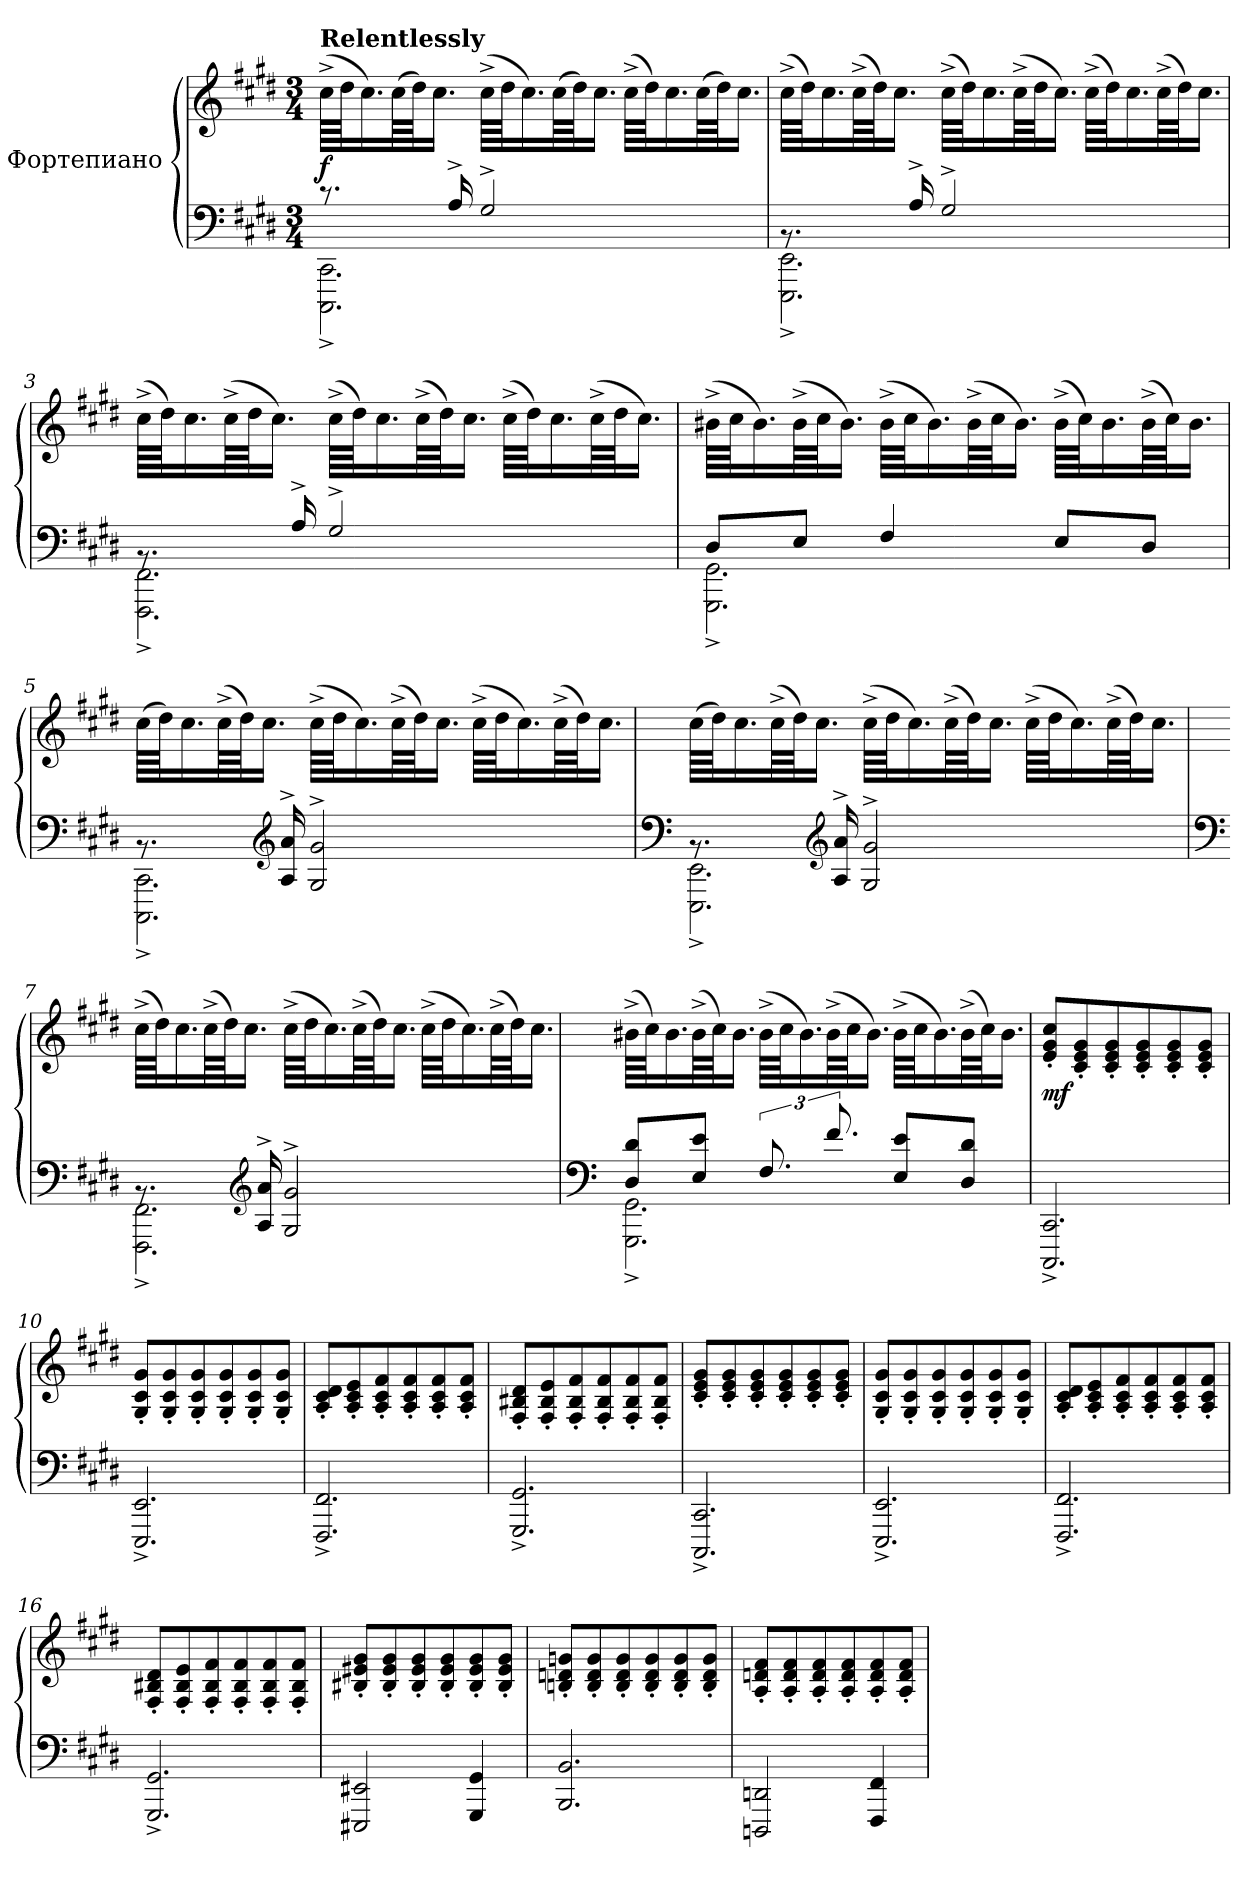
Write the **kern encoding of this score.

**kern	**kern	**dynam
*part1	*part1	*part1
*staff2	*staff1	*staff1/2
*I"Фортепиано	*	*
*clefF4	*clefG2	*
*k[f#c#g#d#]	*k[f#c#g#d#]	*
*M3/4	*M3/4	*
*MM70	*MM70	*
=1	=1	=1
*^	*	*
!	!	!LO:TX:a:B:t=Relentlessly	!
!	!	!	!LO:DY:b
8.r	2.CCC#\^ 2.CC#\^	(>64cc#^\LLLL	f
.	.	64dd#\JJ	.
.	.	16.cc#\)	.
.	.	(>64cc#\LL	.
.	.	64dd#\JJ)	.
.	.	16.cc#\JJ	.
16A^/	.	.	.
2G#^/	.	(>64cc#^\LLLL	.
.	.	64dd#\JJ	.
.	.	16.cc#\)	.
.	.	(>64cc#\LL	.
.	.	64dd#\JJ)	.
.	.	16.cc#\JJ	.
.	.	(>64cc#^\LLLL	.
.	.	64dd#\JJ)	.
.	.	16.cc#\	.
.	.	(>64cc#\LL	.
.	.	64dd#\JJ)	.
.	.	16.cc#\JJ	.
=2	=2	=2	=2
8.rBB	2.EEE\^ 2.EE\^	(>64cc#^\LLLL	.
.	.	64dd#\JJ)	.
.	.	16.cc#\	.
.	.	(>64cc#^\LL	.
.	.	64dd#\JJ)	.
.	.	16.cc#\JJ	.
16A^/	.	.	.
2G#^/	.	(>64cc#^\LLLL	.
.	.	64dd#\JJ)	.
.	.	16.cc#\	.
.	.	(>64cc#^\LL	.
.	.	64dd#\JJ	.
.	.	16.cc#\JJ)	.
.	.	(>64cc#^\LLLL	.
.	.	64dd#\JJ)	.
.	.	16.cc#\	.
.	.	(>64cc#^\LL	.
.	.	64dd#\JJ)	.
.	.	16.cc#\JJ	.
!!LO:LB:g=z
=3	=3	=3	=3
8.rBB	2.FFF#\^ 2.FF#\^	(>64cc#^\LLLL	.
.	.	64dd#\JJ)	.
.	.	16.cc#\	.
.	.	(>64cc#^\LL	.
.	.	64dd#\JJ	.
.	.	16.cc#\JJ)	.
16A^/	.	.	.
2G#^/	.	(>64cc#^\LLLL	.
.	.	64dd#\JJ)	.
.	.	16.cc#\	.
.	.	(>64cc#^\LL	.
.	.	64dd#\JJ)	.
.	.	16.cc#\JJ	.
.	.	(>64cc#^\LLLL	.
.	.	64dd#\JJ)	.
.	.	16.cc#\	.
.	.	(>64cc#^\LL	.
.	.	64dd#\JJ	.
.	.	16.cc#\JJ)	.
=4	=4	=4	=4
8D#/L	2.GGG#\^ 2.GG#\^	(>64b#X^\LLLL	.
.	.	64cc#\JJ	.
.	.	16.b#\)	.
8E/J	.	(>64b#^\LL	.
.	.	64cc#\JJ	.
.	.	16.b#\JJ)	.
4F#/	.	(>64b#^\LLLL	.
.	.	64cc#\JJ	.
.	.	16.b#\)	.
.	.	(>64b#^\LL	.
.	.	64cc#\JJ	.
.	.	16.b#\JJ)	.
8E/L	.	(>64b#^\LLLL	.
.	.	64cc#\JJ)	.
.	.	16.b#\	.
8D#/J	.	(>64b#^\LL	.
.	.	64cc#\JJ)	.
.	.	16.b#\JJ	.
!!LO:LB:g=z
=5	=5	=5	=5
8.rBB	2.CCC#\^ 2.CC#\^	(>64cc#\LLLL	.
.	.	64dd#\JJ)	.
.	.	16.cc#\	.
.	.	(>64cc#^\LL	.
.	.	64dd#\JJ)	.
.	.	16.cc#\JJ	.
*clefG2	*	*	*
16A/^ 16a/^	.	.	.
2G#/^ 2g#/^	.	(>64cc#^\LLLL	.
.	.	64dd#\JJ	.
.	.	16.cc#\)	.
.	.	(>64cc#^\LL	.
.	.	64dd#\JJ)	.
.	.	16.cc#\JJ	.
.	.	(>64cc#^\LLLL	.
.	.	64dd#\JJ	.
.	.	16.cc#\)	.
.	.	(>64cc#^\LL	.
.	.	64dd#\JJ)	.
.	.	16.cc#\JJ	.
=6	=6	=6	=6
*clefF4	*	*	*
8.rBB	2.EEE\^ 2.EE\^	(>64cc#\LLLL	.
.	.	64dd#\JJ)	.
.	.	16.cc#\	.
.	.	(>64cc#^\LL	.
.	.	64dd#\JJ)	.
.	.	16.cc#\JJ	.
*clefG2	*	*	*
16A/^ 16a/^	.	.	.
2G#/^ 2g#/^	.	(>64cc#^\LLLL	.
.	.	64dd#\JJ	.
.	.	16.cc#\)	.
.	.	(>64cc#^\LL	.
.	.	64dd#\JJ)	.
.	.	16.cc#\JJ	.
.	.	(>64cc#^\LLLL	.
.	.	64dd#\JJ	.
.	.	16.cc#\)	.
.	.	(>64cc#^\LL	.
.	.	64dd#\JJ)	.
.	.	16.cc#\JJ	.
!!LO:LB:g=z
=7	=7	=7	=7
*clefF4	*	*	*
8.rBB	2.FFF#\^ 2.FF#\^	(>64cc#^\LLLL	.
.	.	64dd#\JJ)	.
.	.	16.cc#\	.
.	.	(>64cc#^\LL	.
.	.	64dd#\JJ)	.
.	.	16.cc#\JJ	.
*clefG2	*	*	*
16A/^ 16a/^	.	.	.
2G#/^ 2g#/^	.	(>64cc#^\LLLL	.
.	.	64dd#\JJ	.
.	.	16.cc#\)	.
.	.	(>64cc#^\LL	.
.	.	64dd#\JJ)	.
.	.	16.cc#\JJ	.
.	.	(>64cc#^\LLLL	.
.	.	64dd#\JJ	.
.	.	16.cc#\)	.
.	.	(>64cc#^\LL	.
.	.	64dd#\JJ)	.
.	.	16.cc#\JJ	.
=8	=8	=8	=8
*clefF4	*	*	*
8D#/ 8d#/L	2.GGG#\^ 2.GG#\^	(>64b#X^\LLLL	.
.	.	64cc#\JJ)	.
.	.	16.b#\	.
8E/ 8e/J	.	(>64b#^\LL	.
.	.	64cc#\JJ)	.
.	.	16.b#\JJ	.
12.F#/	.	(>64b#^\LLLL	.
.	.	64cc#\JJ	.
.	.	16.b#\)	.
12.f#/	.	(>64b#^\LL	.
.	.	64cc#\JJ	.
.	.	16.b#\JJ)	.
8E/ 8e/L	.	(>64b#^\LLLL	.
.	.	64cc#\JJ	.
.	.	16.b#\)	.
8D#/ 8d#/J	.	(>64b#^\LL	.
.	.	64cc#\JJ)	.
.	.	16.b#\JJ	.
*v	*v	*	*
!!LO:LB:g=z
=9	=9	=9
!	!	!LO:DY:b
2.CCC#/^ 2.CC#/^	8e/' 8g#/' 8cc#/'L	mf
.	8c#/' 8e/' 8g#/'	.
.	8c#/' 8e/' 8g#/'	.
.	8c#/' 8e/' 8g#/'	.
.	8c#/' 8e/' 8g#/'	.
.	8c#/' 8e/' 8g#/'J	.
=10	=10	=10
2.EEE/^ 2.EE/^	8G#/' 8c#/' 8g#/'L	.
.	8G#/' 8c#/' 8g#/'	.
.	8G#/' 8c#/' 8g#/'	.
.	8G#/' 8c#/' 8g#/'	.
.	8G#/' 8c#/' 8g#/'	.
.	8G#/' 8c#/' 8g#/'J	.
=11	=11	=11
2.FFF#/^ 2.FF#/^	8A/' 8c#/' 8d#/'L	.
.	8A/' 8c#/' 8e/'	.
.	8A/' 8c#/' 8f#/'	.
.	8A/' 8c#/' 8f#/'	.
.	8A/' 8c#/' 8f#/'	.
.	8A/' 8c#/' 8f#/'J	.
=12	=12	=12
2.GGG#/^ 2.GG#/^	8F#/' 8B#X/' 8d#/'L	.
.	8F#/' 8B#/' 8e/'	.
.	8F#/' 8B#/' 8f#/'	.
.	8F#/' 8B#/' 8f#/'	.
.	8F#/' 8B#/' 8f#/'	.
.	8F#/' 8B#/' 8f#/'J	.
=13	=13	=13
2.CCC#/^ 2.CC#/^	8c#/' 8e/' 8g#/'L	.
.	8c#/' 8e/' 8g#/'	.
.	8c#/' 8e/' 8g#/'	.
.	8c#/' 8e/' 8g#/'	.
.	8c#/' 8e/' 8g#/'	.
.	8c#/' 8e/' 8g#/'J	.
!!LO:PB:g=z
=14	=14	=14
2.EEE/^ 2.EE/^	8G#/' 8c#/' 8g#/'L	.
.	8G#/' 8c#/' 8g#/'	.
.	8G#/' 8c#/' 8g#/'	.
.	8G#/' 8c#/' 8g#/'	.
.	8G#/' 8c#/' 8g#/'	.
.	8G#/' 8c#/' 8g#/'J	.
=15	=15	=15
2.FFF#/^ 2.FF#/^	8A/' 8c#/' 8d#/'L	.
.	8A/' 8c#/' 8e/'	.
.	8A/' 8c#/' 8f#/'	.
.	8A/' 8c#/' 8f#/'	.
.	8A/' 8c#/' 8f#/'	.
.	8A/' 8c#/' 8f#/'J	.
=16	=16	=16
2.GGG#/^ 2.GG#/^	8F#/' 8B#X/' 8d#/'L	.
.	8F#/' 8B#/' 8e/'	.
.	8F#/' 8B#/' 8f#/'	.
.	8F#/' 8B#/' 8f#/'	.
.	8F#/' 8B#/' 8f#/'	.
.	8F#/' 8B#/' 8f#/'J	.
=17	=17	=17
2EEE#X/ 2EE#X/	8B#X/' 8e#X/' 8g#/'L	.
.	8B#/' 8e#/' 8g#/'	.
.	8B#/' 8e#/' 8g#/'	.
.	8B#/' 8e#/' 8g#/'	.
4GGG#/ 4GG#/	8B#/' 8e#/' 8g#/'	.
.	8B#/' 8e#/' 8g#/'J	.
=18	=18	=18
2.BBB/ 2.BB/	8Bn/' 8dn/' 8gn/'L	.
.	8B/' 8d/' 8g/'	.
.	8B/' 8d/' 8g/'	.
.	8B/' 8d/' 8g/'	.
.	8B/' 8d/' 8g/'	.
.	8B/' 8d/' 8g/'J	.
!!LO:LB:g=z
=19	=19	=19
2DDDn/ 2DDn/	8A/' 8dn/' 8f#/'L	.
.	8A/' 8d/' 8f#/'	.
.	8A/' 8d/' 8f#/'	.
.	8A/' 8d/' 8f#/'	.
4FFF#/ 4FF#/	8A/' 8d/' 8f#/'	.
.	8A/' 8d/' 8f#/'J	.
=	=	=
*-	*-	*-
